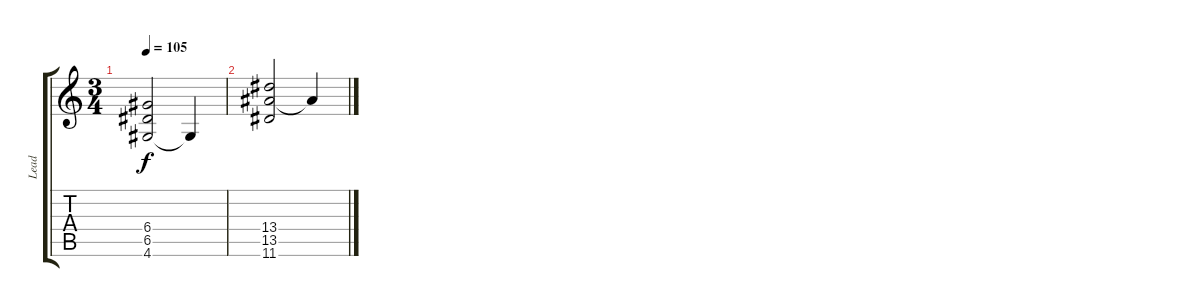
\track ("Lead" "Lead") {instrument distortionguitar}
\staff {score tabs}
\tuning (E4 B3 G3 D3 A2 E2) {hide}
\ts (3 4)
\tempo 105
\clef g2
\ks c
(6.4 6.5 4.6).2{dy f} 4.6{t}.4 |
(13.4 13.5 11.6).2 13.5{t}.4
